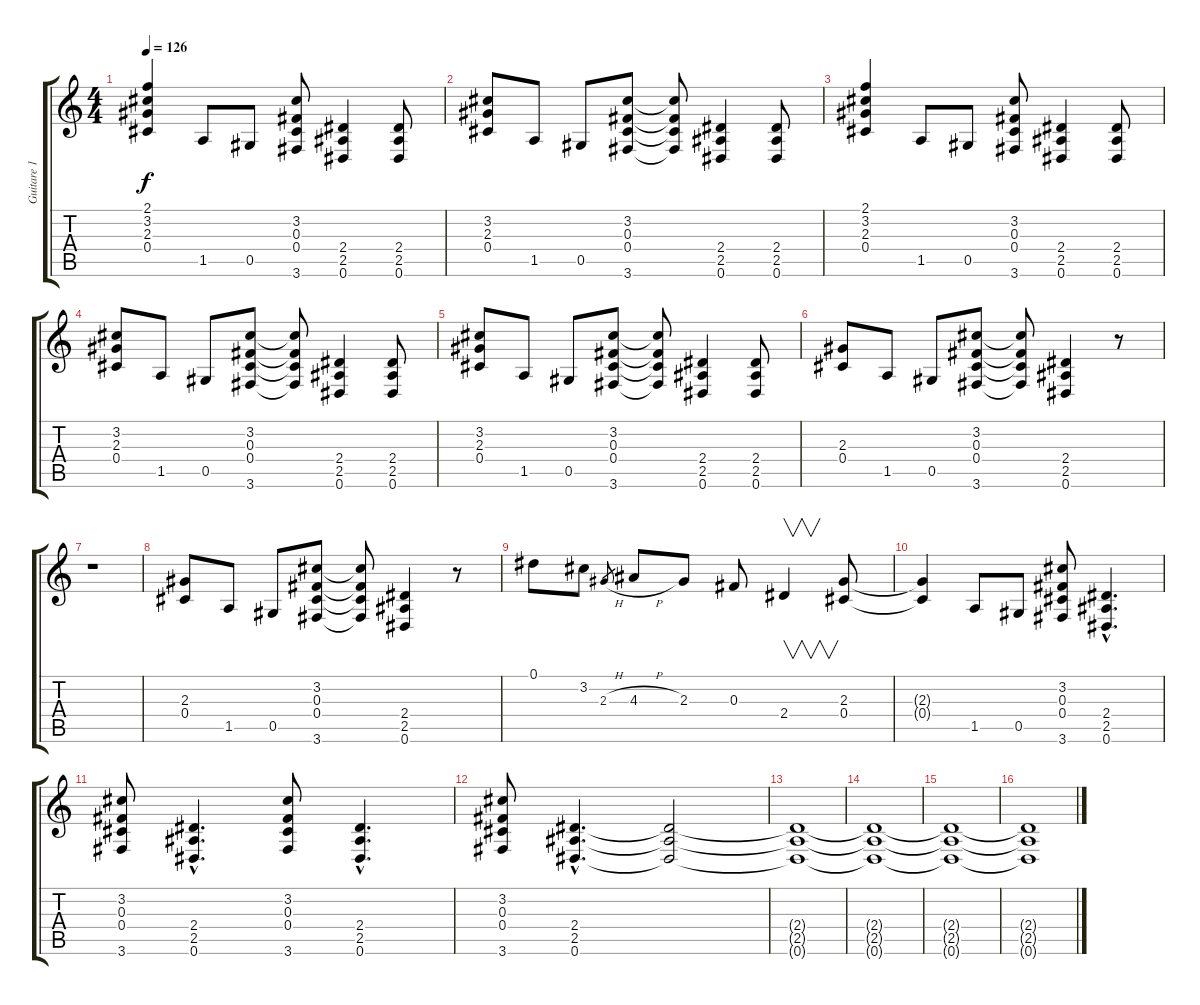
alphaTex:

\track ("Guitare 1" "Guitare 1") {instrument distortionguitar}
\staff {score tabs}
\tuning (Eb4 Bb3 Gb3 Db3 Ab2 Eb2) {hide}
\ts (4 4)
\tempo 126
\clef g2
\ks c
(2.1 3.2 2.3 0.4).4{dy f} 1.5.8 0.5.8 (3.2 0.3 0.4 3.6).8 (2.4 2.5 0.6).4 (2.4 2.5 0.6).8 |
(3.2 2.3 0.4).8 1.5.8 0.5.8 (3.2 0.3 0.4 3.6).8 (3.2{t} 0.3{t} 0.4{t} 3.6{t}).8 (2.4 2.5 0.6).4 (2.4 2.5 0.6).8 |
(2.1 3.2 2.3 0.4).4 1.5.8 0.5.8 (3.2 0.3 0.4 3.6).8 (2.4 2.5 0.6).4 (2.4 2.5 0.6).8 |
(3.2 2.3 0.4).8 1.5.8 0.5.8 (3.2 0.3 0.4 3.6).8 (3.2{t} 0.3{t} 0.4{t} 3.6{t}).8 (2.4 2.5 0.6).4 (2.4 2.5 0.6).8 |
(3.2 2.3 0.4).8 1.5.8 0.5.8 (3.2 0.3 0.4 3.6).8 (3.2{t} 0.3{t} 0.4{t} 3.6{t}).8 (2.4 2.5 0.6).4 (2.4 2.5 0.6).8 |
(2.3 0.4).8 1.5.8 0.5.8 (3.2 0.3 0.4 3.6).8 (3.2{t} 0.3{t} 0.4{t} 3.6{t}).8 (2.4 2.5 0.6).4 r.8 |
r.1 |
(2.3 0.4).8 1.5.8 0.5.8 (3.2 0.3 0.4 3.6).8 (3.2{t} 0.3{t} 0.4{t} 3.6{t}).8 (2.4 2.5 0.6).4 r.8 |
0.1.8 3.2.8 2.3{h}.8{gr} 4.3{h}.8 2.3.8 0.3.8 2.4.4{v} (2.3 0.4).8 |
(2.3{t} 0.4{t}).4 1.5.8 0.5.8 (3.2 0.3 0.4 3.6).8 (2.4{hac} 2.5{hac} 0.6{hac}).4{d} |
(3.2 0.3 0.4 3.6).8 (2.4{hac} 2.5{hac} 0.6{hac}).4{d} (3.2 0.3 0.4 3.6).8 (2.4{hac} 2.5{hac} 0.6{hac}).4{d} |
(3.2 0.3 0.4 3.6).8 (2.4{hac} 2.5{hac} 0.6{hac}).4{d} (2.4{t} 2.5{t} 0.6{t}).2 |
(2.4{t} 2.5{t} 0.6{t}).1{volume 7} |
(2.4{t} 2.5{t} 0.6{t}).1 |
(2.4{t} 2.5{t} 0.6{t}).1 |
(2.4{t} 2.5{t} 0.6{t}).1
